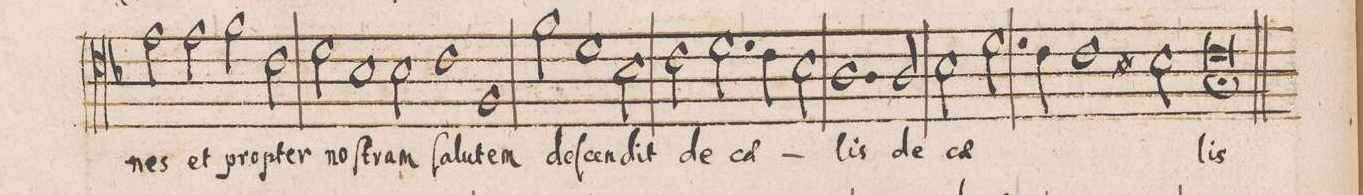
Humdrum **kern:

**kern	**text
*I"TENOR	*
*clefC4	*
*k[b-]	*
*met(C|)	*
*M2/1	*
2e\	-nes
2e\	et
=48	=48
2f\	pro-
2c\	-pter
2d\	no-
1B-	-ſtram
=49	=49
2B-\	ſa-
1c	-lu-
=50	=50
1F	-tem
2f\	de-
1d	-ſcen-
=51	=51
2B-\	-dit
2c\	de
2.d\	coe-
=52	=52
4c\	.
2B-\	.
1.A	-lis
=53	=53
2A/	de
2B-\	coe-
2.d\	.
=54	=54
4c\	.
1c	.
2Bn\	.
=55	=55
0c;	-lis
=56||	=56||
*M2/1	*
*met(C|)	*
*-	*-
